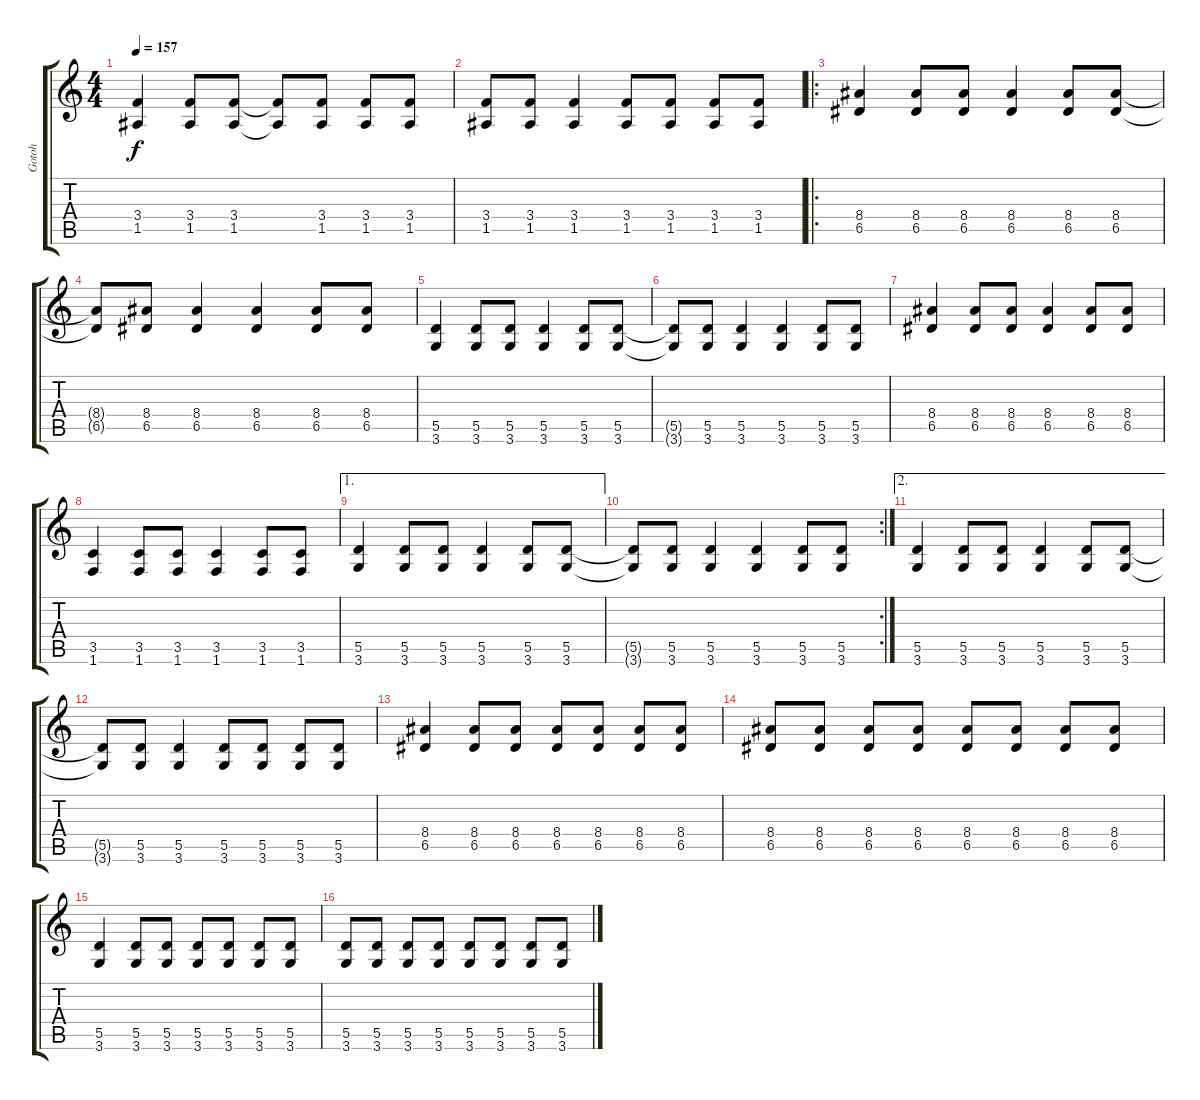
\track ("Gotoh" "Gotoh") {instrument electricguitarjazz}
\staff {score tabs}
\tuning (E4 B3 G3 D3 A2 E2) {hide}
\ts (4 4)
\tempo 157
\clef g2
\ks c
(3.4 1.5).4{dy f} (3.4 1.5).8 (3.4 1.5).8 (3.4{t} 1.5{t}).8 (3.4 1.5).8 (3.4 1.5).8 (3.4 1.5).8 |
(3.4 1.5).8 (3.4 1.5).8 (3.4 1.5).4 (3.4 1.5).8 (3.4 1.5).8 (3.4 1.5).8 (3.4 1.5).8 |
\ro
(8.4 6.5).4 (8.4 6.5).8 (8.4 6.5).8 (8.4 6.5).4 (8.4 6.5).8 (8.4 6.5).8 |
(8.4{t} 6.5{t}).8 (8.4 6.5).8 (8.4 6.5).4 (8.4 6.5).4 (8.4 6.5).8 (8.4 6.5).8 |
(5.5 3.6).4 (5.5 3.6).8 (5.5 3.6).8 (5.5 3.6).4 (5.5 3.6).8 (5.5 3.6).8 |
(5.5{t} 3.6{t}).8 (5.5 3.6).8 (5.5 3.6).4 (5.5 3.6).4 (5.5 3.6).8 (5.5 3.6).8 |
(8.4 6.5).4 (8.4 6.5).8 (8.4 6.5).8 (8.4 6.5).4 (8.4 6.5).8 (8.4 6.5).8 |
(3.5 1.6).4 (3.5 1.6).8 (3.5 1.6).8 (3.5 1.6).4 (3.5 1.6).8 (3.5 1.6).8 |
\ae 1
(5.5 3.6).4 (5.5 3.6).8 (5.5 3.6).8 (5.5 3.6).4 (5.5 3.6).8 (5.5 3.6).8 |
\rc 2
(5.5{t} 3.6{t}).8 (5.5 3.6).8 (5.5 3.6).4 (5.5 3.6).4 (5.5 3.6).8 (5.5 3.6).8 |
\ae 2
(5.5 3.6).4 (5.5 3.6).8 (5.5 3.6).8 (5.5 3.6).4 (5.5 3.6).8 (5.5 3.6).8 |
(5.5{t} 3.6{t}).8 (5.5 3.6).8 (5.5 3.6).4 (5.5 3.6).8 (5.5 3.6).8 (5.5 3.6).8 (5.5 3.6).8 |
(8.4 6.5).4 (8.4 6.5).8 (8.4 6.5).8 (8.4 6.5).8 (8.4 6.5).8 (8.4 6.5).8 (8.4 6.5).8 |
(8.4 6.5).8 (8.4 6.5).8 (8.4 6.5).8 (8.4 6.5).8 (8.4 6.5).8 (8.4 6.5).8 (8.4 6.5).8 (8.4 6.5).8 |
(5.5 3.6).4 (5.5 3.6).8 (5.5 3.6).8 (5.5 3.6).8 (5.5 3.6).8 (5.5 3.6).8 (5.5 3.6).8 |
(5.5 3.6).8 (5.5 3.6).8 (5.5 3.6).8 (5.5 3.6).8 (5.5 3.6).8 (5.5 3.6).8 (5.5 3.6).8 (5.5 3.6).8
